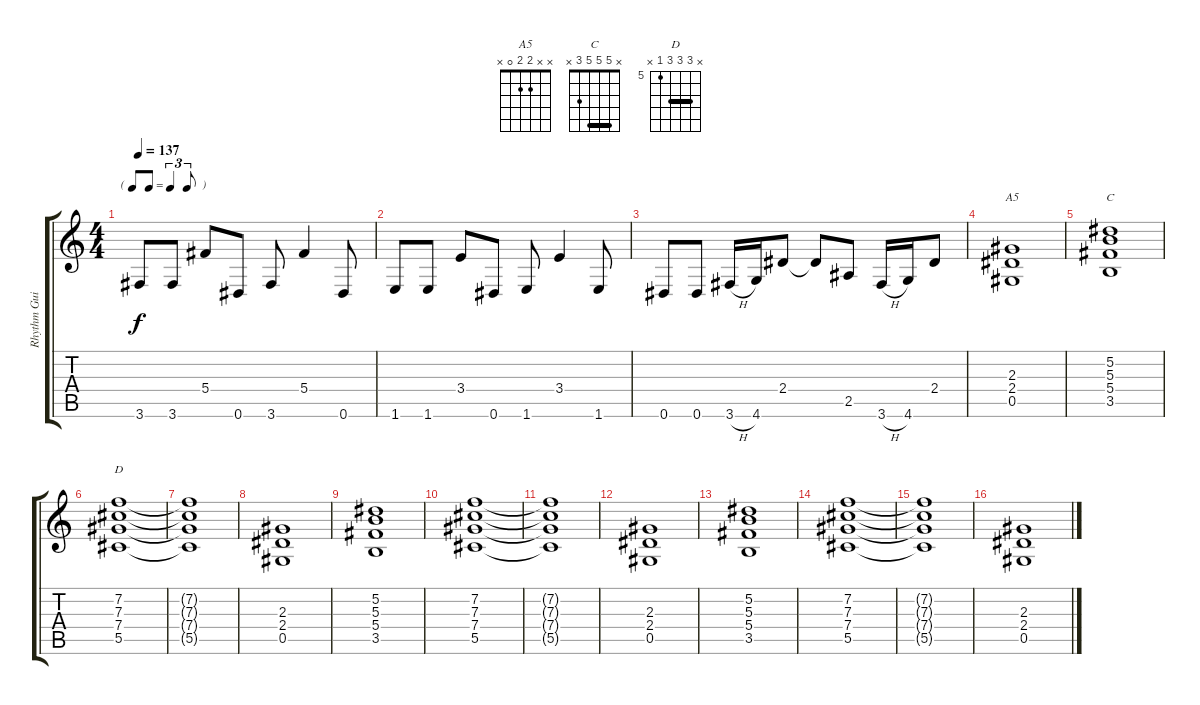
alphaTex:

\track ("Rhythm Guitar 2 (Izzy)" "Rhythm Gui") {instrument overdrivenguitar}
\staff {score tabs}
\tuning (Eb4 Bb3 Gb3 Db3 Ab2 Eb2) {hide}
\chord ("A5" x x 2 2 0 x)
\chord ("C" x 5 5 5 3 x) {barre 5}
\chord ("D" x 7 7 7 5 x) {firstfret 5 barre 7}
\ts (4 4)
\tf triplet8th
\tempo 137
\clef g2
\ks c
3.6.8{dy f} 3.6.8 5.4.8 0.6.8 3.6.8 5.4.4 0.6.8 |
1.6.8 1.6.8 3.4.8 0.6.8 1.6.8 3.4.4 1.6.8 |
0.6.8 0.6.8 3.6{h}.16 4.6.16 2.4.8 2.4{t}.8 2.5.8 3.6{h}.16 4.6.16 2.4.8 |
(2.3 2.4 0.5).1{ch "A5"} |
(5.2 5.3 5.4 3.5).1{ch "C"} |
(7.2 7.3 7.4 5.5).1{ch "D"} |
(7.2{t} 7.3{t} 7.4{t} 5.5{t}).1 |
(2.3 2.4 0.5).1 |
(5.2 5.3 5.4 3.5).1 |
(7.2 7.3 7.4 5.5).1 |
(7.2{t} 7.3{t} 7.4{t} 5.5{t}).1 |
(2.3 2.4 0.5).1 |
(5.2 5.3 5.4 3.5).1 |
(7.2 7.3 7.4 5.5).1 |
(7.2{t} 7.3{t} 7.4{t} 5.5{t}).1 |
(2.3 2.4 0.5).1
